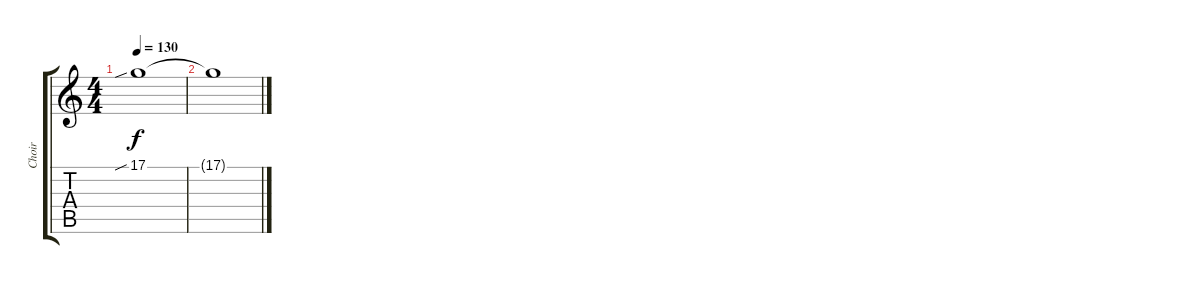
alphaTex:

\track ("Choir" "Choir") {instrument voiceoohs}
\staff {score tabs}
\tuning (D4 A3 F3 C3 G2 C2) {hide}
\ts (4 4)
\tempo 130
\clef g2
\ks c
17.1{sib}.1{dy f} |
17.1{t}.1
